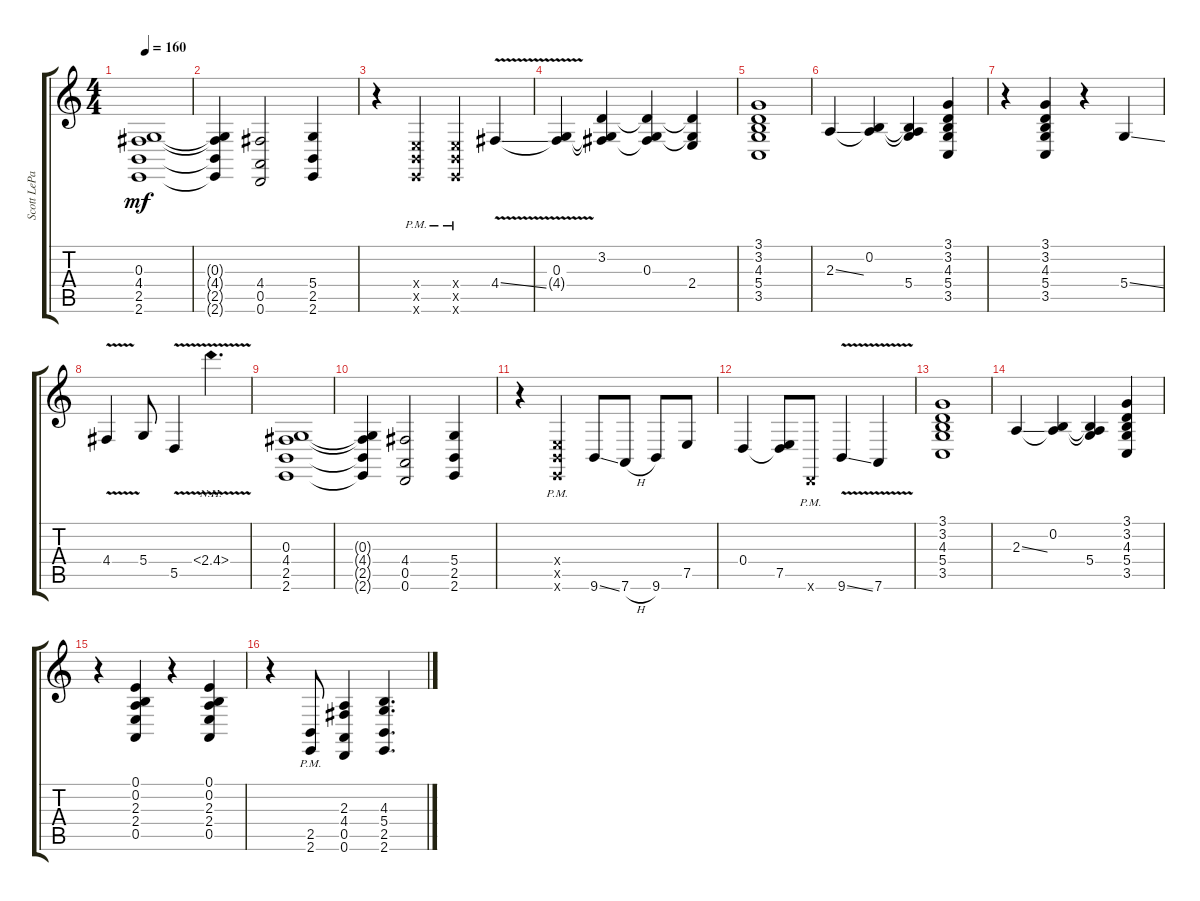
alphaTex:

\track ("Scott LePage Rhythm" "Scott LePa") {instrument brightacousticpiano}
\staff {score tabs}
\tuning (E4 B3 G3 D3 A2 D2) {hide}
\ts (4 4)
\tempo 160
\clef g2
\ks c
(0.3 4.4 2.5 2.6).1{dy mf} |
(0.3{t} 4.4{t} 2.5{t} 2.6{t}).4 (4.4 0.5 0.6).2 (5.4 2.5 2.6).4 |
r.4 (2.4{pm x} 2.5{pm x} 2.6{pm x}).4 (2.4{pm x} 2.5{pm x} 2.6{pm x}).4 4.4{v ss}.4 |
(0.3 4.4{t}).4 (3.2 0.3{t} 4.4{t}).4 (3.2{t} 0.3 4.4{t}).4 (3.2{t} 0.3{t} 2.4).4 |
(3.1 3.2 4.3 5.4 3.5).1 |
2.3{ss}.4 (0.2 2.3{t}).4 (0.2{t} 2.3{t} 5.4).4 (3.1 3.2 4.3 5.4 3.5).4 |
r.4 (3.1 3.2 4.3 5.4 3.5).4 r.4 5.4{ss}.4 |
4.4{v}.4 5.4.8 5.5{v}.4 2.4{nh v}.4{d} |
(0.3 4.4 2.5 2.6).1 |
(0.3{t} 4.4{t} 2.5{t} 2.6{t}).4 (4.4 0.5 0.6).2 (5.4 2.5 2.6).4 |
r.4 (2.4{pm x} 2.5{pm x} 2.6{pm x}).4 9.6{ss}.8 7.6{h}.8 9.6.8 7.5.8 |
0.4.4 (0.4{t} 7.5).8 0.6{pm x}.8 9.6{v ss}.4 7.6{v}.4 |
(3.1 3.2 4.3 5.4 3.5).1 |
2.3{ss}.4 (0.2 2.3{t}).4 (0.2{t} 2.3{t} 5.4).4 (3.1 3.2 4.3 5.4 3.5).4 |
r.4 (0.1 0.2 2.3 2.4 0.5).4 r.4 (0.1 0.2 2.3 2.4 0.5).4 |
r.4 (2.5{pm} 2.6{pm}).8 (2.3 4.4 0.5 0.6).4 (4.3 5.4 2.5 2.6).4{d}
